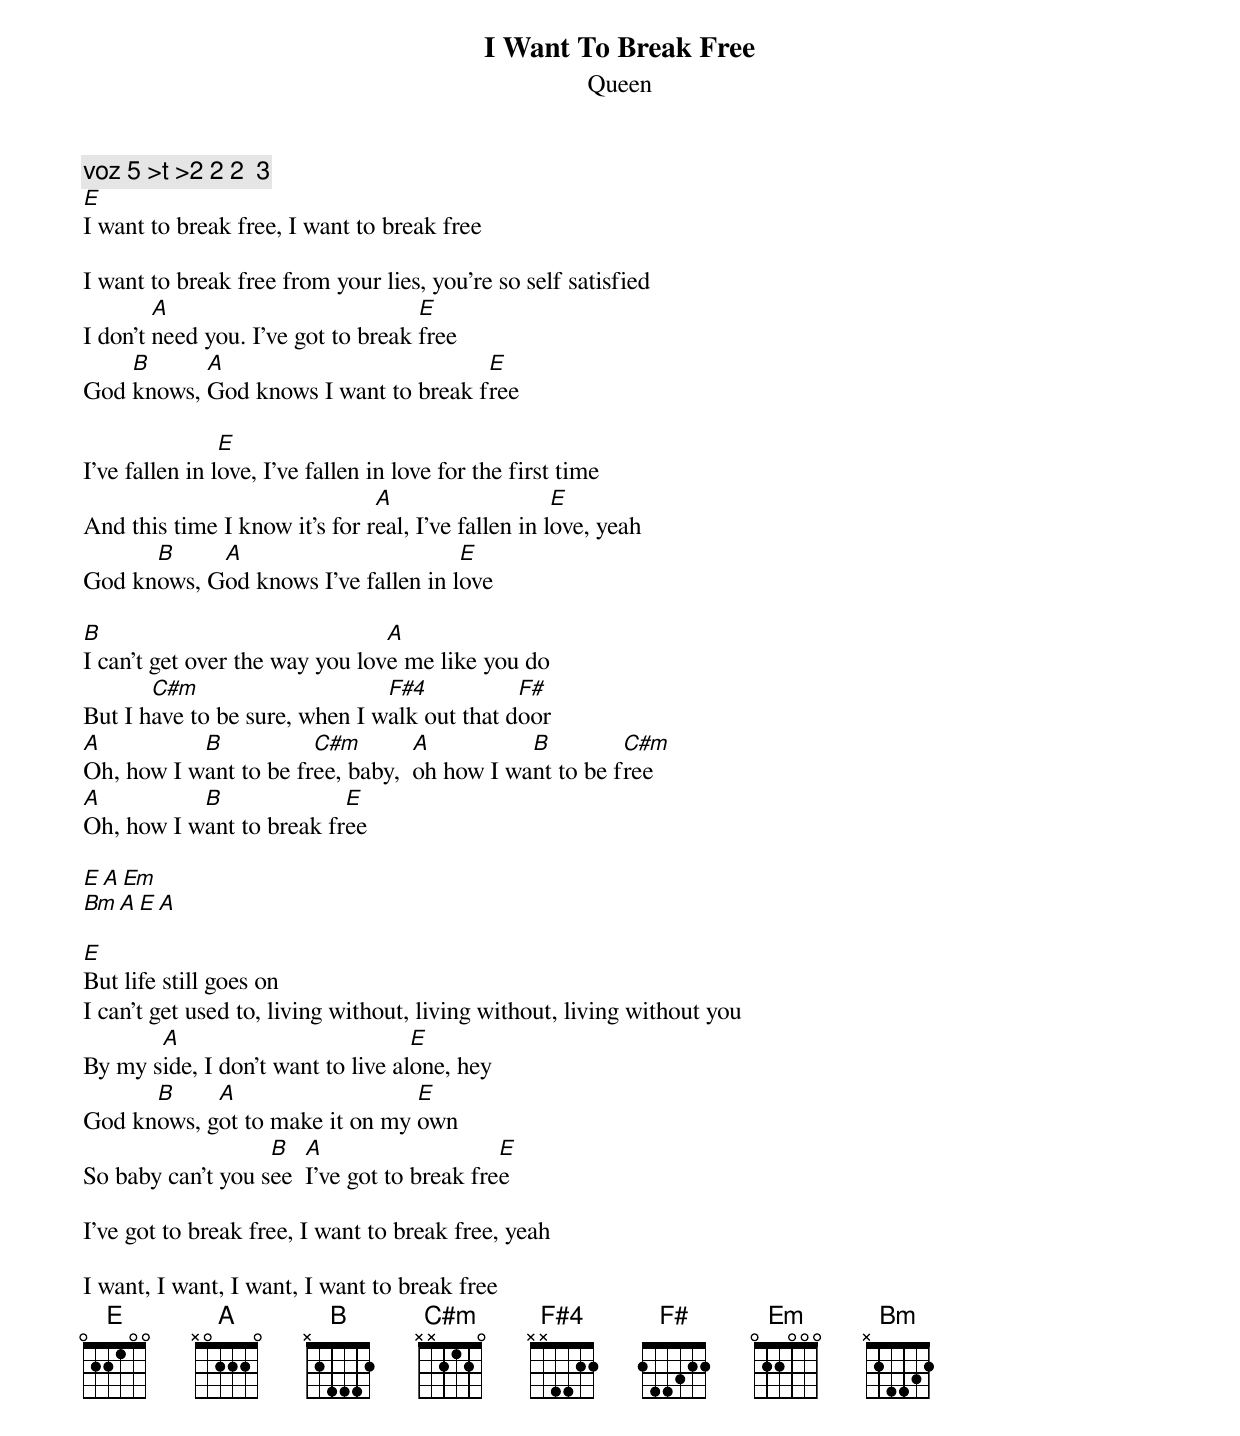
I Want To Break Free
Queen

voz 5 >t >2 2 2  3
E
I want to break free, I want to break free

I want to break free from your lies, you're so self satisfied
        A                           E
I don't need you. I've got to break free
    B      A                          E
God knows, God knows I want to break free

                E
I've fallen in love, I've fallen in love for the first time
                               A                    E
And this time I know it's for real, I've fallen in love, yeah
      B     A                        E
God knows, God knows I've fallen in love

B                               A
I can't get over the way you love me like you do
       C#m                     F#4           F#
But I have to be sure, when I walk out that door
A          B           C#m        A          B         C#m
Oh, how I want to be free, baby,  oh how I want to be free
A          B              E
Oh, how I want to break free

E  A  Em
Bm  A  E  A

E
But life still goes on
I can't get used to, living without, living without, living without you
       A                           E
By my side, I don't want to live alone, hey
      B     A                   E
God knows, got to make it on my own
                   B   A                    E
So baby can't you see  I've got to break free

I've got to break free, I want to break free, yeah

I want, I want, I want, I want to break free
